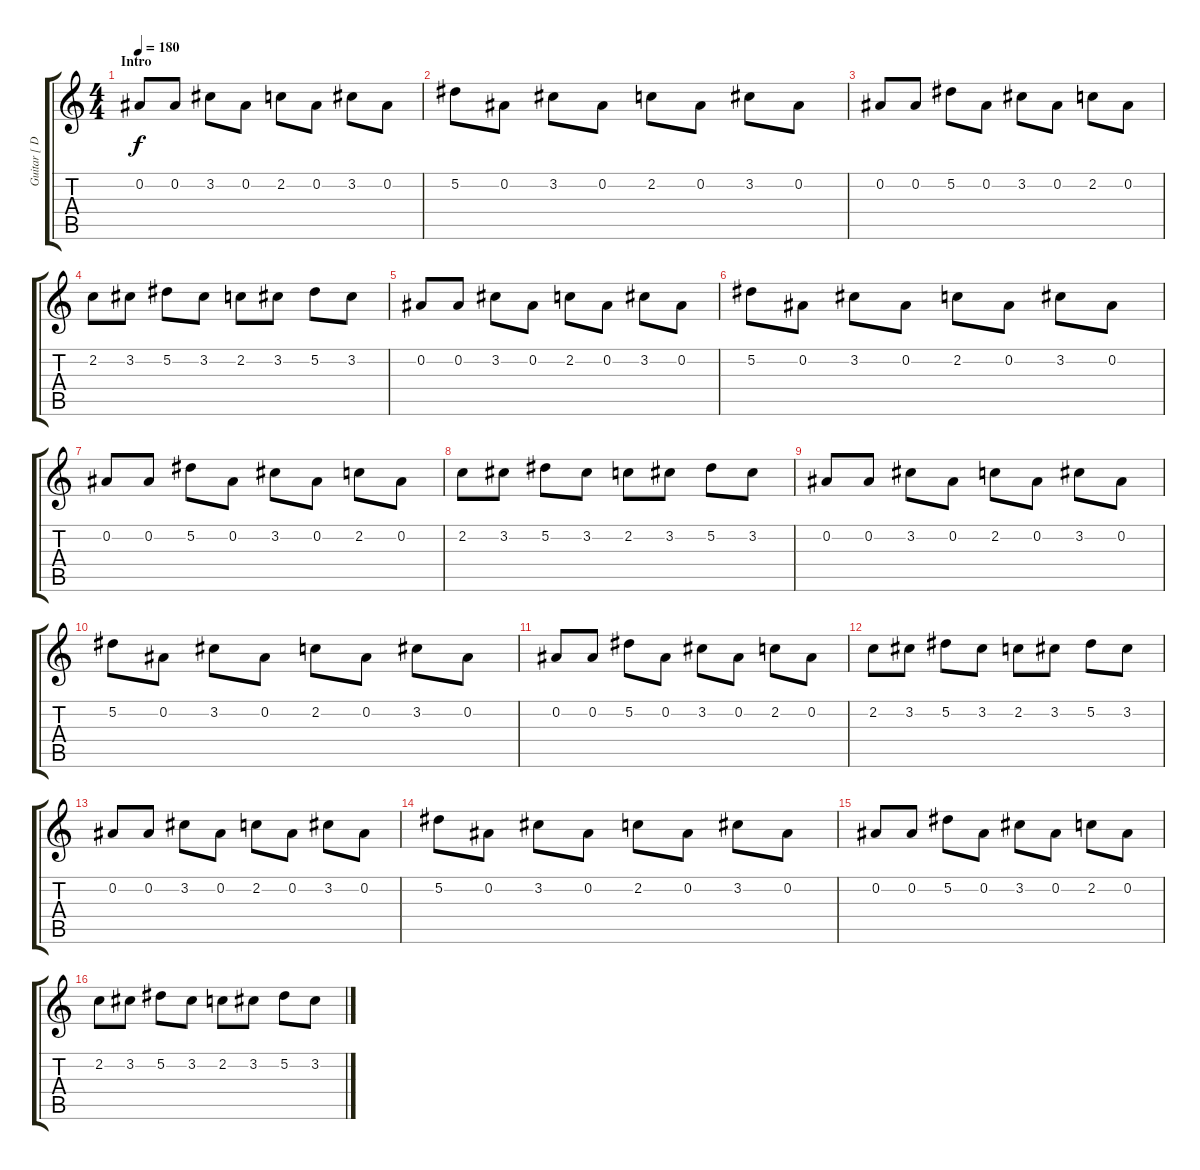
\track ("Guitar [ Dalas Green ]" "Guitar [ D") {instrument distortionguitar}
\staff {score tabs}
\tuning (Eb4 Bb3 Gb3 Db3 Ab2 Eb2) {hide}
\ts (4 4)
\section ("" "Intro")
\tempo 180
\clef g2
\ks c
0.2.8{dy f instrument distortionguitar} 0.2.8 3.2.8 0.2.8 2.2.8 0.2.8 3.2.8 0.2.8 |
5.2.8 0.2.8 3.2.8 0.2.8 2.2.8 0.2.8 3.2.8 0.2.8 |
0.2.8 0.2.8 5.2.8 0.2.8 3.2.8 0.2.8 2.2.8 0.2.8 |
2.2.8 3.2.8 5.2.8 3.2.8 2.2.8 3.2.8 5.2.8 3.2.8 |
0.2.8 0.2.8 3.2.8 0.2.8 2.2.8 0.2.8 3.2.8 0.2.8 |
5.2.8 0.2.8 3.2.8 0.2.8 2.2.8 0.2.8 3.2.8 0.2.8 |
0.2.8 0.2.8 5.2.8 0.2.8 3.2.8 0.2.8 2.2.8 0.2.8 |
2.2.8 3.2.8 5.2.8 3.2.8 2.2.8 3.2.8 5.2.8 3.2.8 |
0.2.8 0.2.8 3.2.8 0.2.8 2.2.8 0.2.8 3.2.8 0.2.8 |
5.2.8 0.2.8 3.2.8 0.2.8 2.2.8 0.2.8 3.2.8 0.2.8 |
0.2.8 0.2.8 5.2.8 0.2.8 3.2.8 0.2.8 2.2.8 0.2.8 |
2.2.8 3.2.8 5.2.8 3.2.8 2.2.8 3.2.8 5.2.8 3.2.8 |
0.2.8 0.2.8 3.2.8 0.2.8 2.2.8 0.2.8 3.2.8 0.2.8 |
5.2.8 0.2.8 3.2.8 0.2.8 2.2.8 0.2.8 3.2.8 0.2.8 |
0.2.8 0.2.8 5.2.8 0.2.8 3.2.8 0.2.8 2.2.8 0.2.8 |
2.2.8 3.2.8 5.2.8 3.2.8 2.2.8 3.2.8 5.2.8 3.2.8
